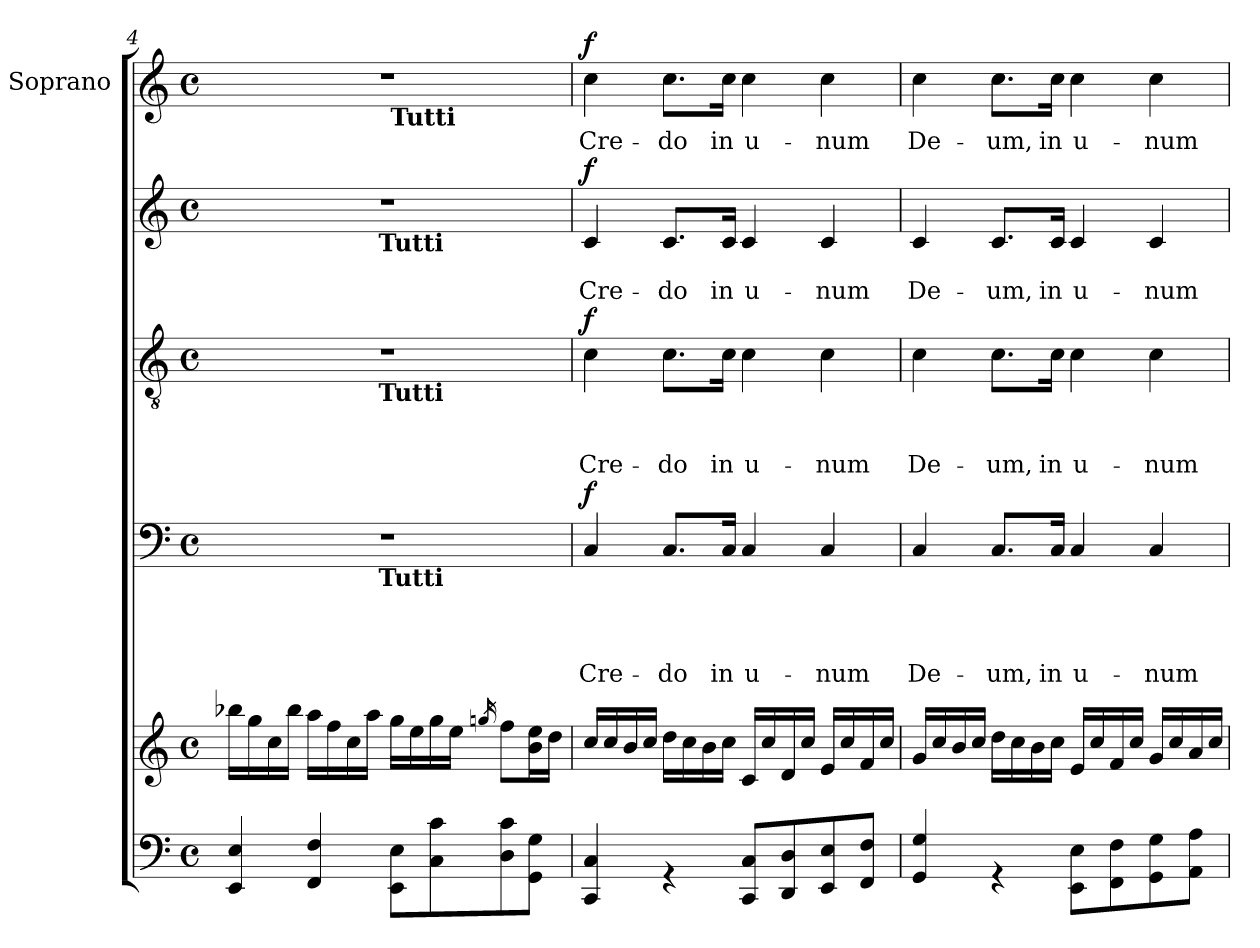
**kern	**kern	**kern	**text	**text	**text	**text	**dynam	**kern	**text	**text	**text	**dynam	**kern	**text	**text	**dynam	**kern	**text	**dynam
*part6	*part5	*part4	*part4	*part4	*part4	*part4	*part4	*part3	*part3	*part3	*part3	*part3	*part2	*part2	*part2	*part2	*part1	*part1	*part1
*staff6	*staff5	*staff4	*staff4	*staff4	*staff4	*staff4	*staff4	*staff3	*staff3	*staff3	*staff3	*staff3	*staff2	*staff2	*staff2	*staff2	*staff1	*staff1	*staff1
*	*	*	*	*	*	*	*	*	*	*	*	*	*	*	*	*	*I"Soprano	*	*
!!LO:LB:g=z
*clefF4	*clefG2	*clefF4	*	*	*	*	*	*clefGv2	*	*	*	*	*clefG2	*	*	*	*clefG2	*	*
*k[]	*k[]	*k[]	*	*	*	*	*	*k[]	*	*	*	*	*k[]	*	*	*	*k[]	*	*
*C:	*C:	*C:	*	*	*	*	*	*C:	*	*	*	*	*C:	*	*	*	*C:	*	*
*M4/4	*M4/4	*M4/4	*	*	*	*	*	*M4/4	*	*	*	*	*M4/4	*	*	*	*M4/4	*	*
*met(c)	*met(c)	*met(c)	*	*	*	*	*	*met(c)	*	*	*	*	*met(c)	*	*	*	*met(c)	*	*
=4	=4	=4	=4	=4	=4	=4	=4	=4	=4	=4	=4	=4	=4	=4	=4	=4	=4	=4	=4
*	*	*^	*	*	*	*	*	*^	*	*	*	*	*^	*	*	*	*^	*	*
4EE/ 4E/	16bb-X\LL	1r	4...ryy	.	.	.	.	.	1r	4...ryy	.	.	.	.	1r	4...ryy	.	.	.	1r	2ryy	.	.
.	16gg\	.	.	.	.	.	.	.	.	.	.	.	.	.	.	.	.	.	.	.	.	.	.
.	16cc\	.	.	.	.	.	.	.	.	.	.	.	.	.	.	.	.	.	.	.	.	.	.
.	16bb-\JJ	.	.	.	.	.	.	.	.	.	.	.	.	.	.	.	.	.	.	.	.	.	.
4FF/ 4F/	16aa\LL	.	.	.	.	.	.	.	.	.	.	.	.	.	.	.	.	.	.	.	.	.	.
.	16ff\	.	.	.	.	.	.	.	.	.	.	.	.	.	.	.	.	.	.	.	.	.	.
.	16cc\	.	.	.	.	.	.	.	.	.	.	.	.	.	.	.	.	.	.	.	.	.	.
.	16aa\JJ	.	.	.	.	.	.	.	.	.	.	.	.	.	.	.	.	.	.	.	.	.	.
!	!	!	!	!	!	!	!	!	!	!	!	!	!	!	!	!LO:TX:b:B:t=Tutti	!	!	!	!	!	!	!
!	!	!	!	!	!	!	!	!	!	!LO:TX:b:B:t=Tutti	!	!	!	!	!	!	!	!	!	!	!	!	!
!	!	!	!LO:TX:b:B:t=Tutti	!	!	!	!	!	!	!	!	!	!	!	!	!	!	!	!	!	!	!	!
.	.	.	2ryy	.	.	.	.	.	.	2ryy	.	.	.	.	.	2ryy	.	.	.	.	.	.	.
!	!	!	!	!	!	!	!	!	!	!	!	!	!	!	!	!	!	!	!	!	!LO:TX:b:B:t=Tutti	!	!
8EE\ 8E\L	16gg\LL	.	.	.	.	.	.	.	.	.	.	.	.	.	.	.	.	.	.	.	2ryy	.	.
.	16ee\	.	.	.	.	.	.	.	.	.	.	.	.	.	.	.	.	.	.	.	.	.	.
8C\ 8c\	16gg\	.	.	.	.	.	.	.	.	.	.	.	.	.	.	.	.	.	.	.	.	.	.
.	16ee\JJ	.	.	.	.	.	.	.	.	.	.	.	.	.	.	.	.	.	.	.	.	.	.
.	16qggn/	.	.	.	.	.	.	.	.	.	.	.	.	.	.	.	.	.	.	.	.	.	.
8D\ 8c\	8ff\L	.	.	.	.	.	.	.	.	.	.	.	.	.	.	.	.	.	.	.	.	.	.
8GG\ 8G\J	16b\ 16ee\L	.	.	.	.	.	.	.	.	.	.	.	.	.	.	.	.	.	.	.	.	.	.
.	16dd\JJ	.	.	.	.	.	.	.	.	.	.	.	.	.	.	.	.	.	.	.	.	.	.
.	.	.	32ryy	.	.	.	.	.	.	32ryy	.	.	.	.	.	32ryy	.	.	.	.	.	.	.
!!LO:LB:g=z
=5	=5	=5	=5	=5	=5	=5	=5	=5	=5	=5	=5	=5	=5	=5	=5	=5	=5	=5	=5	=5	=5	=5	=5
!	!	!	!	!	!	!	!LO:LY:b	!LO:DY:a	!	!	!	!	!LO:LY:b	!LO:DY:a	!	!	!	!LO:LY:b	!LO:DY:a	!	!	!LO:LY:b	!LO:DY:a
*	*	*v	*v	*	*	*	*	*	*	*	*	*	*	*	*v	*v	*	*	*	*v	*v	*	*
*	*	*	*	*	*	*	*	*v	*v	*	*	*	*	*	*	*	*	*	*	*
4CC/ 4C/	16cc/LL	4C/	.	.	.	Cre-	f	4c\	.	.	Cre-	f	4c/	.	Cre-	f	4cc\	Cre-	f
.	16cc/	.	.	.	.	.	.	.	.	.	.	.	.	.	.	.	.	.	.
.	16b/	.	.	.	.	.	.	.	.	.	.	.	.	.	.	.	.	.	.
.	16cc/JJ	.	.	.	.	.	.	.	.	.	.	.	.	.	.	.	.	.	.
!	!	!	!	!	!	!LO:LY:b	!	!	!	!	!LO:LY:b	!	!	!	!LO:LY:b	!	!	!LO:LY:b	!
4rGG	16dd\LL	8.C/L	.	.	.	-do	.	8.c\L	.	.	-do	.	8.c/L	.	-do	.	8.cc\L	-do	.
.	16cc\	.	.	.	.	.	.	.	.	.	.	.	.	.	.	.	.	.	.
.	16b\	.	.	.	.	.	.	.	.	.	.	.	.	.	.	.	.	.	.
!	!	!	!	!	!	!LO:LY:b	!	!	!	!	!LO:LY:b	!	!	!	!LO:LY:b	!	!	!LO:LY:b	!
.	16cc\JJ	16C/Jk	.	.	.	in	.	16c\Jk	.	.	in	.	16c/Jk	.	in	.	16cc\Jk	in	.
!	!	!	!	!	!	!LO:LY:b	!	!	!	!	!LO:LY:b	!	!	!	!LO:LY:b	!	!	!LO:LY:b	!
8CC/ 8C/L	16c/LL	4C/	.	.	.	u-	.	4c\	.	.	u-	.	4c/	.	u-	.	4cc\	u-	.
.	16cc/	.	.	.	.	.	.	.	.	.	.	.	.	.	.	.	.	.	.
8DD/ 8D/	16d/	.	.	.	.	.	.	.	.	.	.	.	.	.	.	.	.	.	.
.	16cc/JJ	.	.	.	.	.	.	.	.	.	.	.	.	.	.	.	.	.	.
!	!	!	!	!	!	!LO:LY:b	!	!	!	!	!LO:LY:b	!	!	!	!LO:LY:b	!	!	!LO:LY:b	!
8EE/ 8E/	16e/LL	4C/	.	.	.	-num	.	4c\	.	.	-num	.	4c/	.	-num	.	4cc\	-num	.
.	16cc/	.	.	.	.	.	.	.	.	.	.	.	.	.	.	.	.	.	.
8FF/ 8F/J	16f/	.	.	.	.	.	.	.	.	.	.	.	.	.	.	.	.	.	.
.	16cc/JJ	.	.	.	.	.	.	.	.	.	.	.	.	.	.	.	.	.	.
=6	=6	=6	=6	=6	=6	=6	=6	=6	=6	=6	=6	=6	=6	=6	=6	=6	=6	=6	=6
!	!	!	!	!	!	!LO:LY:b	!	!	!	!	!LO:LY:b	!	!	!	!LO:LY:b	!	!	!LO:LY:b	!
4GG/ 4G/	16g/LL	4C/	.	.	.	De-	.	4c\	.	.	De-	.	4c/	.	De-	.	4cc\	De-	.
.	16cc/	.	.	.	.	.	.	.	.	.	.	.	.	.	.	.	.	.	.
.	16b/	.	.	.	.	.	.	.	.	.	.	.	.	.	.	.	.	.	.
.	16cc/JJ	.	.	.	.	.	.	.	.	.	.	.	.	.	.	.	.	.	.
!	!	!	!	!	!	!LO:LY:b	!	!	!	!	!LO:LY:b	!	!	!	!LO:LY:b	!	!	!LO:LY:b	!
4rGG	16dd\LL	8.C/L	.	.	.	-um,	.	8.c\L	.	.	-um,	.	8.c/L	.	-um,	.	8.cc\L	-um,	.
.	16cc\	.	.	.	.	.	.	.	.	.	.	.	.	.	.	.	.	.	.
.	16b\	.	.	.	.	.	.	.	.	.	.	.	.	.	.	.	.	.	.
!	!	!	!	!	!	!LO:LY:b	!	!	!	!	!LO:LY:b	!	!	!	!LO:LY:b	!	!	!LO:LY:b	!
.	16cc\JJ	16C/Jk	.	.	.	in	.	16c\Jk	.	.	in	.	16c/Jk	.	in	.	16cc\Jk	in	.
!	!	!	!	!	!	!LO:LY:b	!	!	!	!	!LO:LY:b	!	!	!	!LO:LY:b	!	!	!LO:LY:b	!
8EE\ 8E\L	16e/LL	4C/	.	.	.	u-	.	4c\	.	.	u-	.	4c/	.	u-	.	4cc\	u-	.
.	16cc/	.	.	.	.	.	.	.	.	.	.	.	.	.	.	.	.	.	.
8FF\ 8F\	16f/	.	.	.	.	.	.	.	.	.	.	.	.	.	.	.	.	.	.
.	16cc/JJ	.	.	.	.	.	.	.	.	.	.	.	.	.	.	.	.	.	.
!	!	!	!	!	!	!LO:LY:b	!	!	!	!	!LO:LY:b	!	!	!	!LO:LY:b	!	!	!LO:LY:b	!
8GG\ 8G\	16g/LL	4C/	.	.	.	-num	.	4c\	.	.	-num	.	4c/	.	-num	.	4cc\	-num	.
.	16cc/	.	.	.	.	.	.	.	.	.	.	.	.	.	.	.	.	.	.
8AA\ 8A\J	16a/	.	.	.	.	.	.	.	.	.	.	.	.	.	.	.	.	.	.
.	16cc/JJ	.	.	.	.	.	.	.	.	.	.	.	.	.	.	.	.	.	.
=	=	=	=	=	=	=	=	=	=	=	=	=	=	=	=	=	=	=	=
*-	*-	*-	*-	*-	*-	*-	*-	*-	*-	*-	*-	*-	*-	*-	*-	*-	*-	*-	*-
